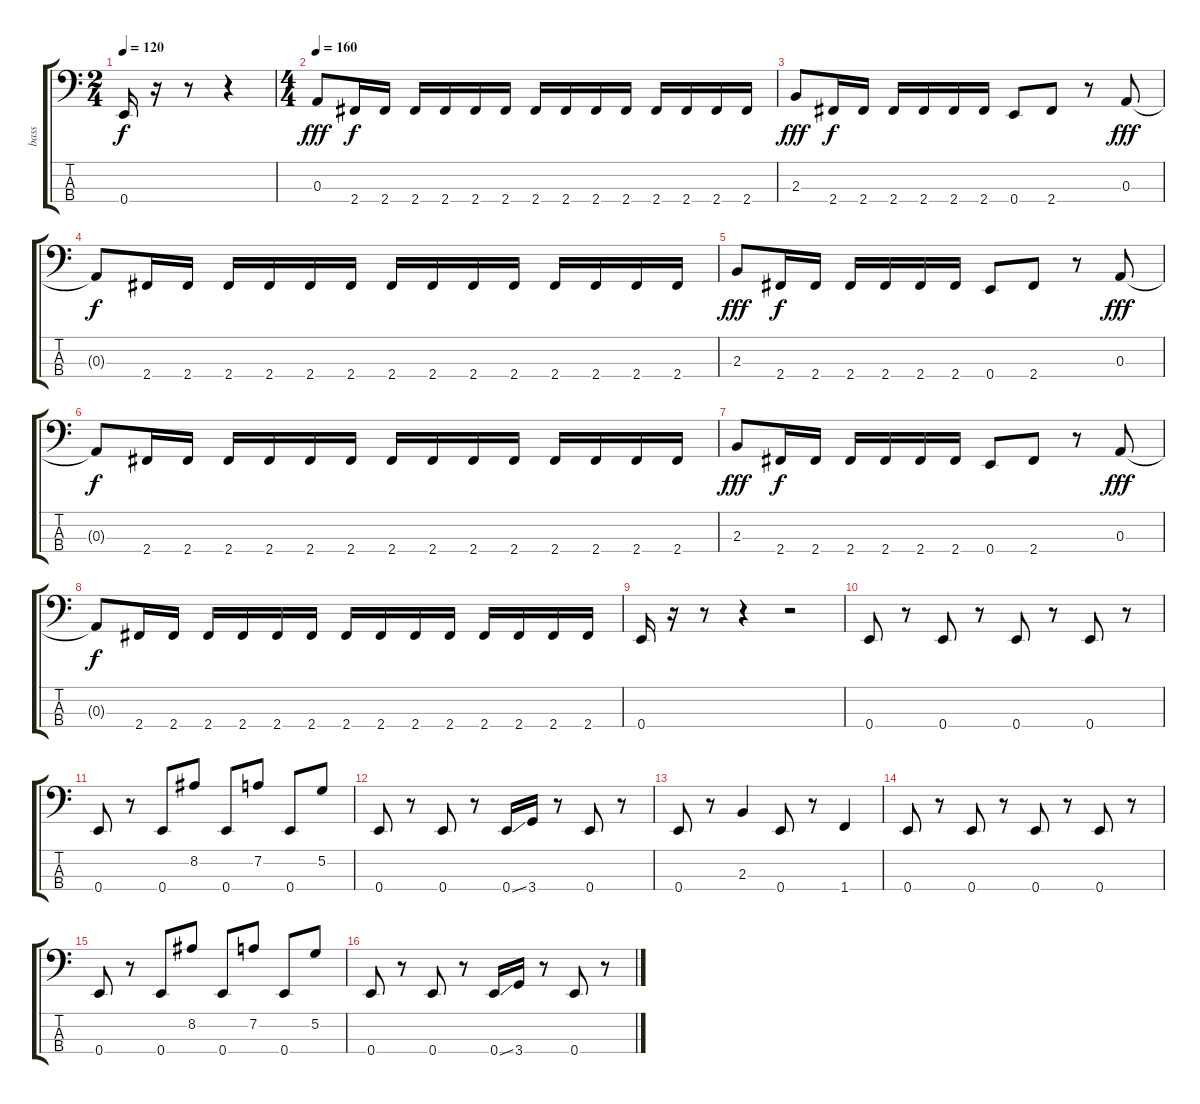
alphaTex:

\track ("bass" "bass") {instrument electricbasspick}
\staff {score tabs}
\tuning (G2 D2 A1 E1) {hide}
\ts (2 4)
\tempo 120
\clef f4
\ks c
0.4.16{dy f} r.16 r.8 r.4 |
\ts (4 4)
\tempo 160
0.3.8{dy fff volume 13} 2.4.16{dy f} 2.4.16 2.4.16 2.4.16 2.4.16 2.4.16 2.4.16 2.4.16 2.4.16 2.4.16 2.4.16 2.4.16 2.4.16 2.4.16 |
2.3.8{dy fff} 2.4.16{dy f} 2.4.16 2.4.16 2.4.16 2.4.16 2.4.16 0.4.8 2.4.8 r.8 0.3.8{dy fff} |
0.3{t}.8{dy f} 2.4.16 2.4.16 2.4.16 2.4.16 2.4.16 2.4.16 2.4.16 2.4.16 2.4.16 2.4.16 2.4.16 2.4.16 2.4.16 2.4.16 |
2.3.8{dy fff} 2.4.16{dy f} 2.4.16 2.4.16 2.4.16 2.4.16 2.4.16 0.4.8 2.4.8 r.8 0.3.8{dy fff} |
0.3{t}.8{dy f} 2.4.16 2.4.16 2.4.16 2.4.16 2.4.16 2.4.16 2.4.16 2.4.16 2.4.16 2.4.16 2.4.16 2.4.16 2.4.16 2.4.16 |
2.3.8{dy fff} 2.4.16{dy f} 2.4.16 2.4.16 2.4.16 2.4.16 2.4.16 0.4.8 2.4.8 r.8 0.3.8{dy fff} |
0.3{t}.8{dy f} 2.4.16 2.4.16 2.4.16 2.4.16 2.4.16 2.4.16 2.4.16 2.4.16 2.4.16 2.4.16 2.4.16 2.4.16 2.4.16 2.4.16 |
0.4.16 r.16 r.8{volume 9} r.4 r.2 |
0.4.8 r.8 0.4.8 r.8 0.4.8 r.8 0.4.8 r.8 |
0.4.8 r.8 0.4.8 8.2.8 0.4.8 7.2.8 0.4.8 5.2.8 |
0.4.8 r.8 0.4.8 r.8 0.4{ss}.16 3.4.16 r.8 0.4.8 r.8 |
0.4.8 r.8 2.3.4 0.4.8 r.8 1.4.4 |
0.4.8 r.8 0.4.8 r.8 0.4.8 r.8 0.4.8 r.8 |
0.4.8 r.8 0.4.8 8.2.8 0.4.8 7.2.8 0.4.8 5.2.8 |
0.4.8 r.8 0.4.8 r.8 0.4{ss}.16 3.4.16 r.8 0.4.8 r.8
